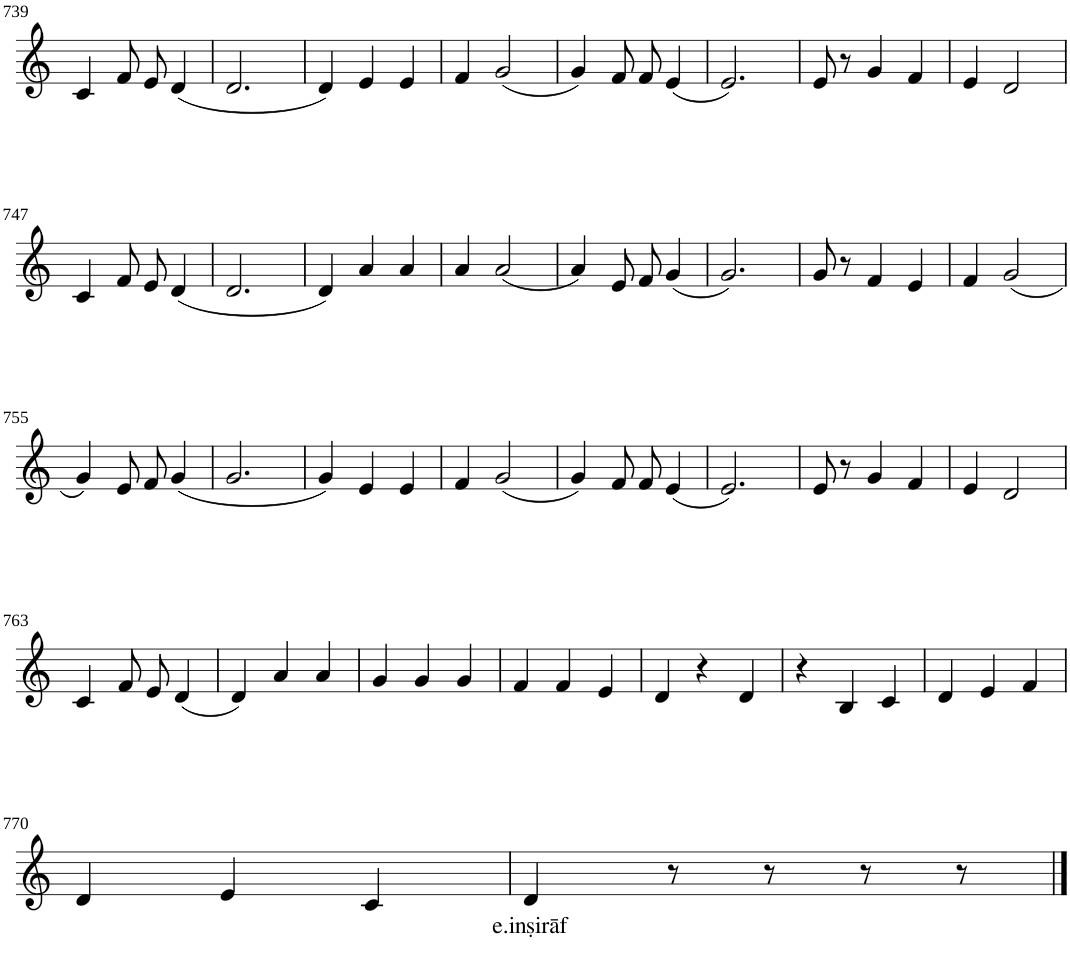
**kern	**text
*part1	*part1
*staff1	*staff1
*I"Violin	*
!!LO:PB:g=z
*clefG2	*
*k[]	*
*M6/8	*
=739	=739
4c/	.
8f/	.
8e/	.
(4d/	.
=740	=740
2.d/	.
=741	=741
4d/)	.
4e/	.
4e/	.
=742	=742
4f/	.
(2g/	.
=743	=743
4g/)	.
8f/	.
8f/	.
(4e/	.
=744	=744
2.e/)	.
=745	=745
8e/	.
8r	.
4g/	.
4f/	.
=746	=746
4e/	.
2d/	.
!!LO:LB:g=z
=747	=747
4c/	.
8f/	.
8e/	.
(4d/	.
=748	=748
2.d/	.
=749	=749
4d/)	.
4a/	.
4a/	.
=750	=750
4a/	.
(2a/	.
=751	=751
4a/)	.
8e/	.
8f/	.
(4g/	.
=752	=752
2.g/)	.
=753	=753
8g/	.
8r	.
4f/	.
4e/	.
=754	=754
4f/	.
(2g/	.
!!LO:LB:g=z
=755	=755
4g/)	.
8e/	.
8f/	.
(4g/	.
=756	=756
2.g/	.
=757	=757
4g/)	.
4e/	.
4e/	.
=758	=758
4f/	.
(2g/	.
=759	=759
4g/)	.
8f/	.
8f/	.
(4e/	.
=760	=760
2.e/)	.
=761	=761
8e/	.
8r	.
4g/	.
4f/	.
=762	=762
4e/	.
2d/	.
!!LO:LB:g=z
=763	=763
4c/	.
8f/	.
8e/	.
(4d/	.
=764	=764
4d/)	.
4a/	.
4a/	.
=765	=765
4g/	.
4g/	.
4g/	.
=766	=766
4f/	.
4f/	.
4e/	.
=767	=767
4d/	.
4r	.
4d/	.
=768	=768
4r	.
4B/	.
4c/	.
=769	=769
4d/	.
4e/	.
4f/	.
!!LO:LB:g=z
=770	=770
4d/	.
4e/	.
4c/	.
=771	=771
!	!LO:LY:b
4d/	e.inṣirāf
8r	.
8r	.
8r	.
8r	.
==	==
*-	*-
